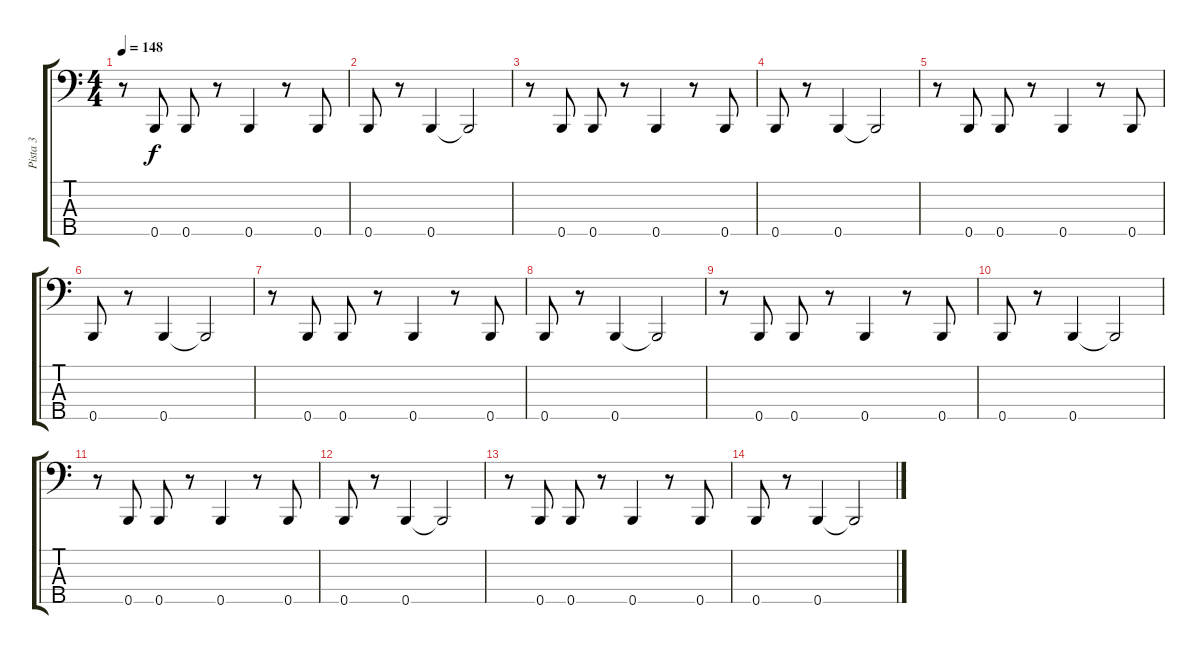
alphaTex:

\track ("Pista 3" "Pista 3") {instrument electricbassfinger}
\staff {score tabs}
\tuning (G2 D2 A1 E1 B0) {hide}
\ts (4 4)
\tempo 148
\clef f4
\ks c
r.8{dy f} 0.5.8 0.5.8 r.8 0.5.4 r.8 0.5.8 |
0.5.8 r.8 0.5.4 0.5{t}.2 |
r.8 0.5.8 0.5.8 r.8 0.5.4 r.8 0.5.8 |
0.5.8 r.8 0.5.4 0.5{t}.2 |
r.8 0.5.8 0.5.8 r.8 0.5.4 r.8 0.5.8 |
0.5.8 r.8 0.5.4 0.5{t}.2 |
r.8 0.5.8 0.5.8 r.8 0.5.4 r.8 0.5.8 |
0.5.8 r.8 0.5.4 0.5{t}.2 |
r.8 0.5.8 0.5.8 r.8 0.5.4 r.8 0.5.8 |
0.5.8 r.8 0.5.4 0.5{t}.2 |
r.8 0.5.8 0.5.8 r.8 0.5.4 r.8 0.5.8 |
0.5.8 r.8 0.5.4 0.5{t}.2 |
r.8 0.5.8 0.5.8 r.8 0.5.4 r.8 0.5.8 |
0.5.8 r.8 0.5.4 0.5{t}.2
